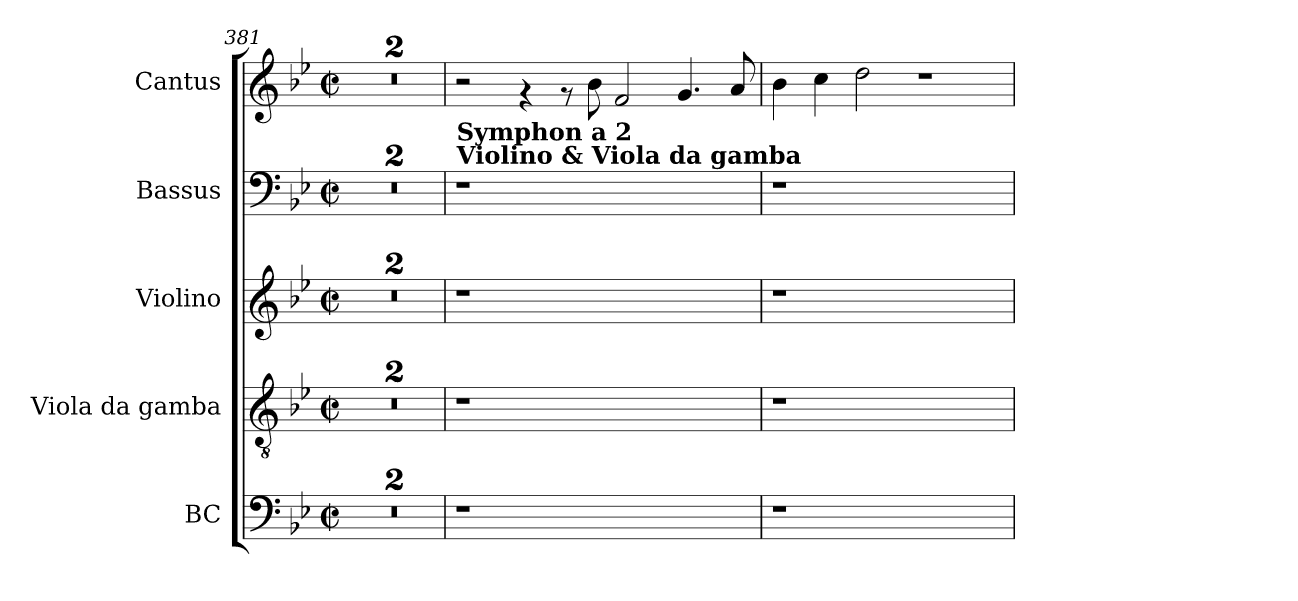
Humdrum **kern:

**kern	**kern	**kern	**kern	**kern
*part5	*part4	*part3	*part2	*part1
*staff5	*staff4	*staff3	*staff2	*staff1
*I"BC	*I"Viola da gamba	*I"Violino	*I"Bassus	*I"Cantus
*I'bc	*I'vdg	*I'Vln	*I'B	*I'C
*clefF4	*clefGv2	*clefG2	*clefF4	*clefG2
*k[b-e-]	*k[b-e-]	*k[b-e-]	*k[b-e-]	*k[b-e-]
*B-:	*B-:	*B-:	*B-:	*B-:
*M2/2	*M2/2	*M2/2	*M2/2	*M2/2
*met(c|)	*met(c|)	*met(c|)	*met(c|)	*met(c|)
=381	=381	=381	=381	=381
1r	1r	1r	1r	1r
=382	=382	=382	=382	=382
1r	1r	1r	1r	1r
!!LO:PB:g=z
=383	=383	=383	=383	=383
!	!	!	!	!LO:TX:b:B:t=Symphon a 2\nViolino & Viola da gamba
1r	1r	1r	1r	2r
.	.	.	.	4rf
.	.	.	.	8rf
.	.	.	.	8b-\
1ryy	1ryy	1ryy	1ryy	2f/
.	.	.	.	4.g/
.	.	.	.	8a/
=384	=384	=384	=384	=384
1r	1r	1r	1r	4b-\
.	.	.	.	4cc\
.	.	.	.	2dd\
1ryy	1ryy	1ryy	1ryy	1r
=	=	=	=	=
*-	*-	*-	*-	*-
